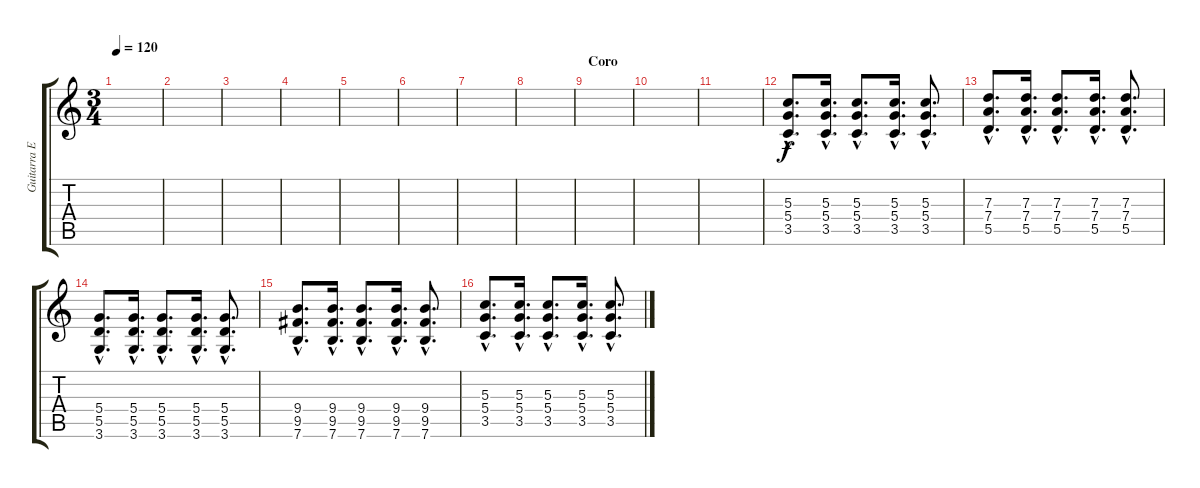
\track ("Guitarra Electrica 2 (Coro y Puente)" "Guitarra E") {instrument overdrivenguitar}
\staff {score tabs}
\tuning (E4 B3 G3 D3 A2 E2) {hide}
\ts (3 4)
\tempo 120
\clef g2
\ks c
|
|
|
|
|
|
|
|
\section ("" "Coro")
|
|
|
(5.3{hac} 5.4{hac} 3.5{hac}).8{d} (5.3{hac} 5.4{hac} 3.5{hac}).16{d} (5.3{hac} 5.4{hac} 3.5{hac}).8{d} (5.3{hac} 5.4{hac} 3.5{hac}).16{d} (5.3{hac} 5.4{hac} 3.5{hac}).8{d} |
(7.3{hac} 7.4{hac} 5.5{hac}).8{d} (7.3{hac} 7.4{hac} 5.5{hac}).16{d} (7.3{hac} 7.4{hac} 5.5{hac}).8{d} (7.3{hac} 7.4{hac} 5.5{hac}).16{d} (7.3{hac} 7.4{hac} 5.5{hac}).8{d} |
(5.4{hac} 5.5{hac} 3.6{hac}).8{d} (5.4{hac} 5.5{hac} 3.6{hac}).16{d} (5.4{hac} 5.5{hac} 3.6{hac}).8{d} (5.4{hac} 5.5{hac} 3.6{hac}).16{d} (5.4{hac} 5.5{hac} 3.6{hac}).8{d} |
(9.4{hac} 9.5{hac} 7.6{hac}).8{d} (9.4{hac} 9.5{hac} 7.6{hac}).16{d} (9.4{hac} 9.5{hac} 7.6{hac}).8{d} (9.4{hac} 9.5{hac} 7.6{hac}).16{d} (9.4{hac} 9.5{hac} 7.6{hac}).8{d} |
(5.3{hac} 5.4{hac} 3.5{hac}).8{d} (5.3{hac} 5.4{hac} 3.5{hac}).16{d} (5.3{hac} 5.4{hac} 3.5{hac}).8{d} (5.3{hac} 5.4{hac} 3.5{hac}).16{d} (5.3{hac} 5.4{hac} 3.5{hac}).8{d}
